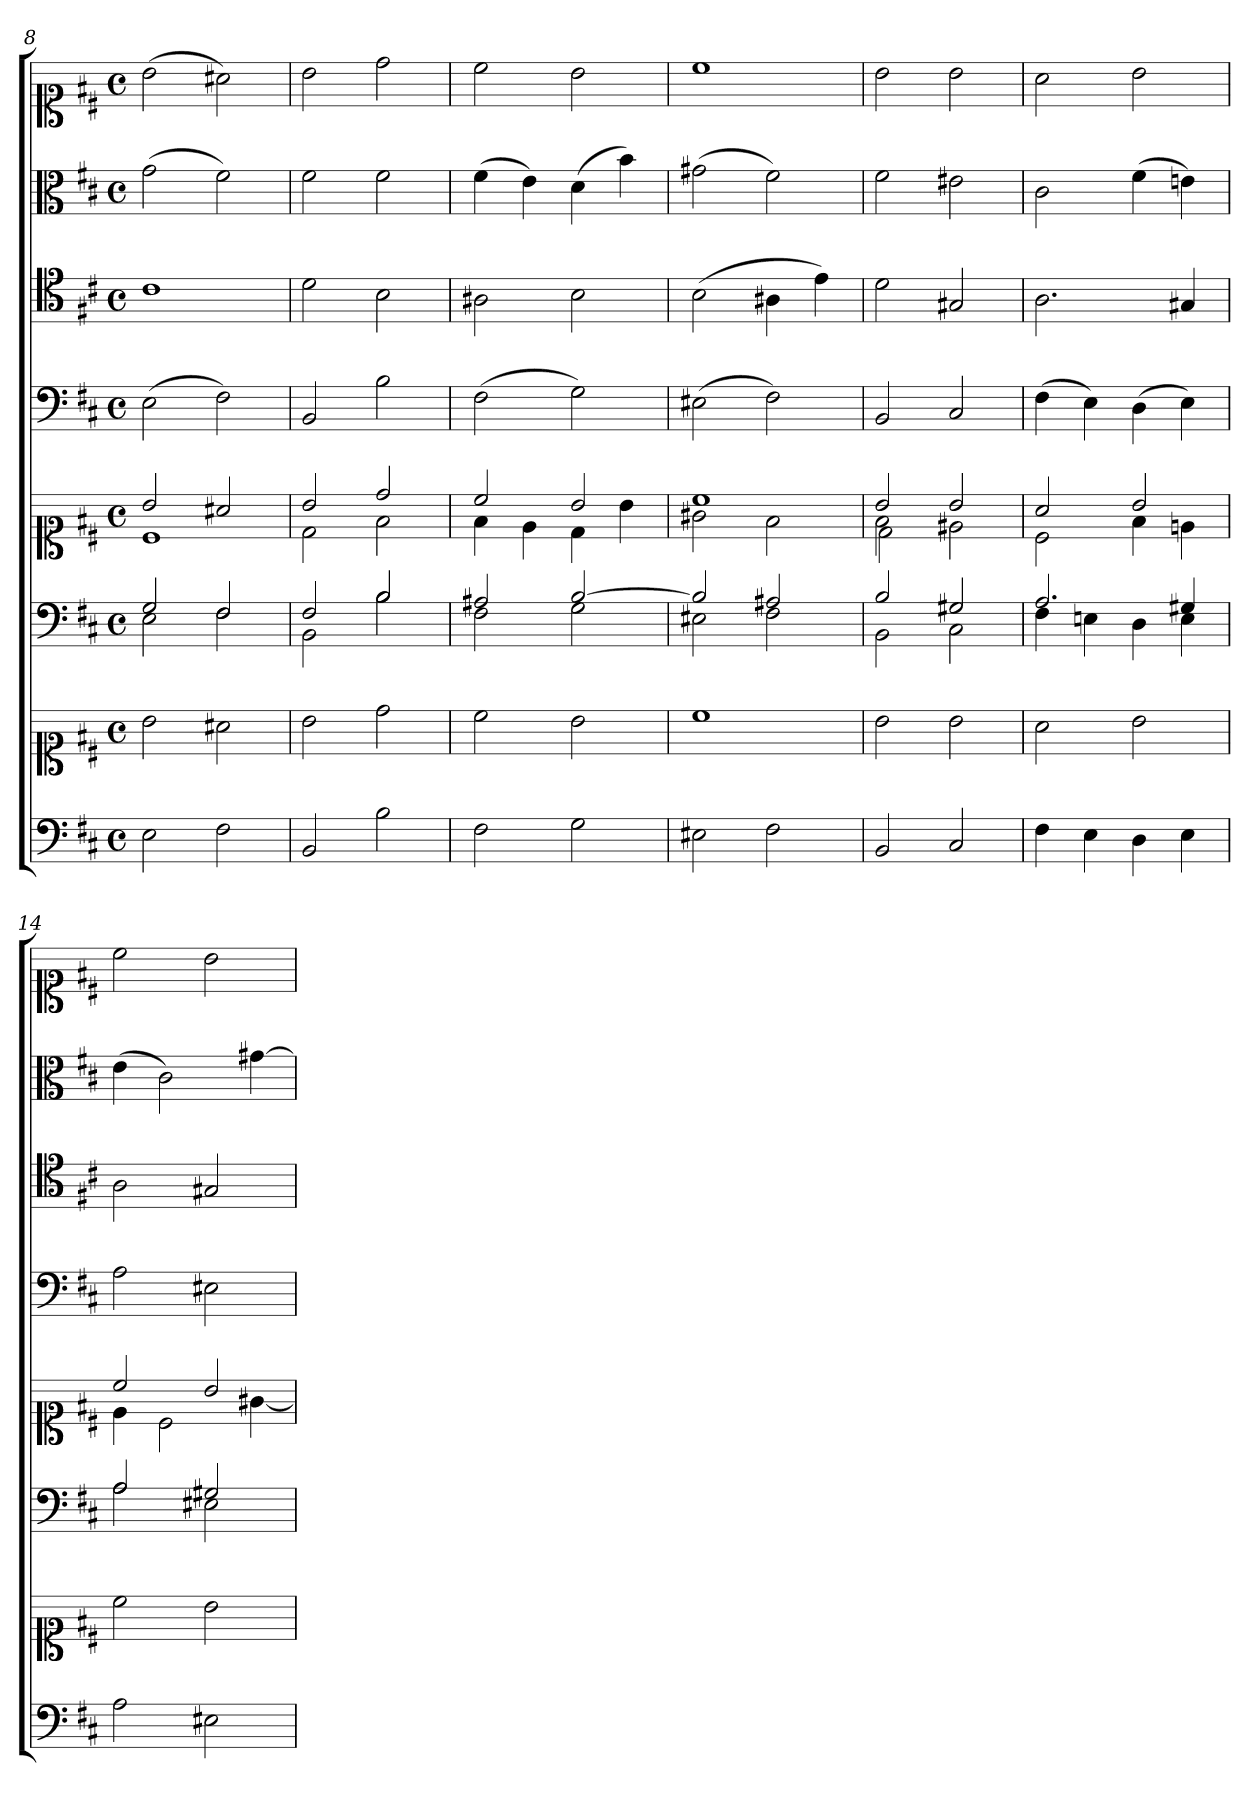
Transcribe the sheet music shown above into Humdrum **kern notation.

**kern	**kern	**kern	**kern	**kern	**kern	**kern	**kern
*part6	*part6	*part5	*part5	*part4	*part3	*part2	*part1
*staff8	*staff7	*staff6	*staff5	*staff4	*staff3	*staff2	*staff1
*clefF4	*clefC1	*clefF4	*clefC1	*clefF4	*clefC4	*clefC3	*clefC1
*k[f#c#]	*k[f#c#]	*k[f#c#]	*k[f#c#]	*k[f#c#]	*k[f#c#]	*k[f#c#]	*k[f#c#]
*D:	*D:	*D:	*D:	*D:	*D:	*D:	*D:
*M4/4	*M4/4	*M4/4	*M4/4	*M4/4	*M4/4	*M4/4	*M4/4
*met(c)	*met(c)	*met(c)	*met(c)	*met(c)	*met(c)	*met(c)	*met(c)
=8	=8	=8	=8	=8	=8	=8	=8
*	*	*^	*^	*	*	*	*
2E	2b	2G	2E	2b	1c#	(2E	1c#	(2g	(2b
2F#	2a#X	2F#	2F#	2a#X	.	2F#)	.	2f#)	2a#X)
=9	=9	=9	=9	=9	=9	=9	=9	=9	=9
2BB	2b	2F#	2BB	2b	2d	2BB	2d	2f#	2b
2B	2dd	2B	2B	2dd	2f#	2B	2B	2f#	2dd
=10	=10	=10	=10	=10	=10	=10	=10	=10	=10
2F#	2cc#	2A#X	2F#	2cc#	4f#	(2F#	2A#X	(4f#	2cc#
.	.	.	.	.	4e	.	.	4e)	.
2G	2b	[2B	2G	2b	4d	2G)	2B	(4d	2b
.	.	.	.	.	4b	.	.	4b)	.
=11	=11	=11	=11	=11	=11	=11	=11	=11	=11
2E#X	1cc#	2B]	2E#X	1cc#	2g#X	(2E#X	(2B	(2g#X	1cc#
2F#	.	2A#X	2F#	.	2f#	2F#)	4A#X	2f#)	.
.	.	.	.	.	.	.	4e)	.	.
=12	=12	=12	=12	=12	=12	=12	=12	=12	=12
*	*	*	*	*	*^	*	*	*	*
2BB	2b	2B	2BB	2b	2f#	2d\	2BB	2d	2f#	2b
2C#	2b	2G#X	2C#	2b	2e#X	2ryy	2C#	2G#X	2e#X	2b
*	*	*	*	*	*v	*v	*	*	*	*
=13	=13	=13	=13	=13	=13	=13	=13	=13	=13
4F#	2a	2.A	4F#	2a	2c#	(4F#	2.A	2c#	2a
4E	.	.	4En	.	.	4E)	.	.	.
4D	2b	.	4D	2b	4f#	(4D	.	(4f#	2b
4E	.	4G#X	4E	.	4en	4E)	4G#X	4en)	.
=14	=14	=14	=14	=14	=14	=14	=14	=14	=14
2A	2cc#	2A	2A	2cc#	4e	2A	2A	(4e	2cc#
.	.	.	.	.	2c#	.	.	2c#)	.
2E#X	2b	2G#X	2E#X	2b	.	2E#X	2G#X	.	2b
.	.	.	.	.	[4g#X	.	.	[4g#X	.
*	*	*v	*v	*	*	*	*	*	*
*	*	*	*v	*v	*	*	*	*
=	=	=	=	=	=	=	=
*-	*-	*-	*-	*-	*-	*-	*-
